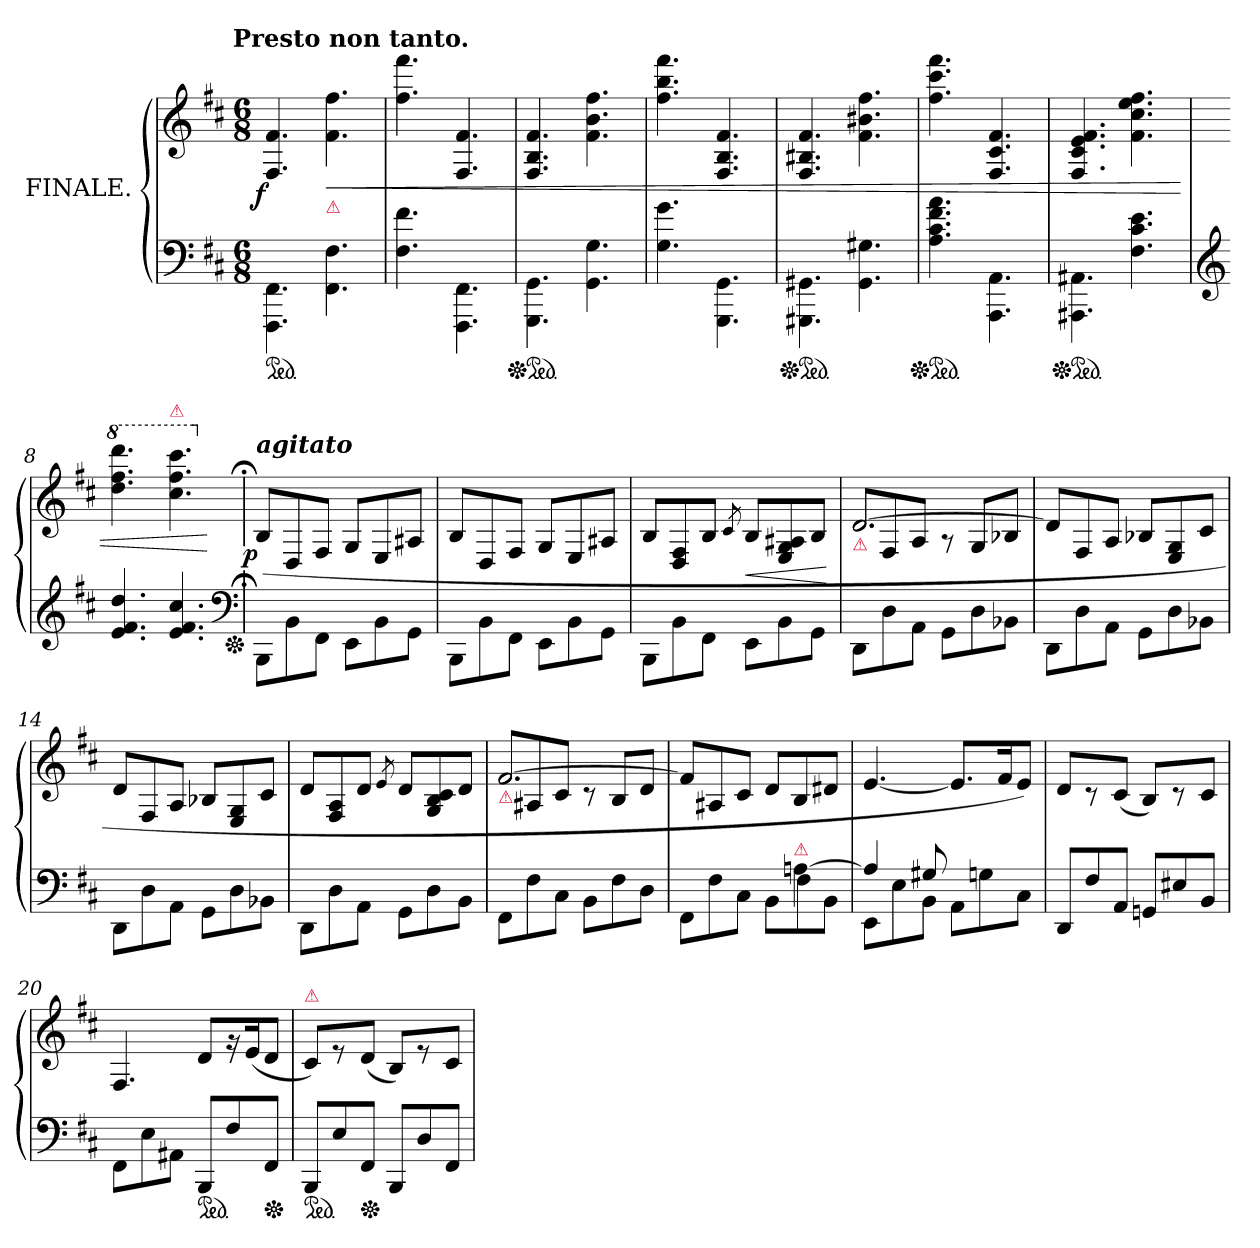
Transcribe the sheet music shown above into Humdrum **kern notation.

**kern	**kern	**dynam
*part1	*part1	*part1
*staff2	*staff1	*staff1/2
*I"FINALE.	*	*
*clefF4	*clefG2	*
*k[f#c#]	*k[f#c#]	*
!!LO:TX:omd:t=Presto non tanto.
*M6/8	*M6/8	*
*MM184	*MM184	*
=1	=1	=1
!	!	!LO:DY:rj
*ped	*	*
4.FFF#\ 4.FF#\	4.F#/ 4.f#/	f
!	!LO:TX:b:Bi:color=crimson:t=⚠	!
!	!	!LO:HP:b
4.FF#\ 4.F#\	4.f# 4.ff#	<
=2	=2	=2
4.F#\ 4.f#\	4.ff# 4.fff#	.
4.FFF#\ 4.FF#\	4.F#/ 4.f#/	.
=3	=3	=3
*Xped	*	*
*ped	*	*
4.GGG\ 4.GG\	4.F#/ 4.B/ 4.f#/	.
4.GG\ 4.G\	4.f# 4.b 4.ff#	.
=4	=4	=4
4.G\ 4.g\	4.ff# 4.bb 4.fff#	.
4.GGG\ 4.GG\	4.F#/ 4.B/ 4.f#/	.
=5	=5	=5
*Xped	*	*
*ped	*	*
4.GGG#X\ 4.GG#X\	4.F#/ 4.B#X/ 4.f#/	.
4.GG#\ 4.G#X\	4.f# 4.b#X 4.ff#	.
=6	=6	=6
*Xped	*	*
*ped	*	*
4.A 4.c# 4.f# 4.a	4.ff# 4.ccc# 4.fff#	.
4.AAA\ 4.AA\	4.F#/ 4.c#/ 4.f#/	.
=7	=7	=7
*Xped	*	*
*ped	*	*
4.AAA#X\ 4.AA#X\	4.F#/ 4.c#/ 4.e/ 4.f#/	.
4.F# 4.c# 4.e	4.f# 4.cc# 4.ee 4.ff#	.
=8	=8	=8
*clefG2	*	*
*	*8va	*
4.e/ 4.f#/ 4.dd/	4.ddd 4.fff# 4.dddd	.
!	!LO:TX:a:color=crimson:t=⚠	!
4.e/ 4.f#/ 4.cc#/	4.ccc# 4.fff# 4.cccc#	.
*clefF4	*	*
.	.	[
*Xped	*	*
=9;	=9;	=9;
*	*X8va	*
!	!LO:TX:a:Bi:t=agitato	!
!	!	!LO:DY:rj
8BBB\L	(>8B/L	p
8BB\	8D/	.
8FF#\J	8F#/J	.
8EE\L	8G/L	.
8BB\	8E/	.
8GGJ	8A#XJ	.
=10	=10	=10
8BBB\L	8B/L	.
8BB\	8D/	.
8FF#\J	8F#/J	.
8EE\L	8G/L	.
8BB\	8E/	.
8GGJ	8A#XJ	.
=11	=11	=11
8BBB\L	8B/L	.
8BB\	8D/ 8F#/	.
8FF#\J	8B/J	.
.	8qc#/	.
8EE\L	8B/L	<
8BB\	8E/ 8G/ 8A#X/	.
8GG\J	8B/J	.
.	.	[
=12	=12	=12
*	*^	*
!	!LO:TX:b:color=crimson:t=⚠	!	!
!	!	!LO:N:vis=2.	!
8DD\L	[2.d/	8d\	.
8D	.	8F#/	.
8AAJ	.	8A/J	.
8GGL	.	8rA	.
8D\	.	8G/L	.
8BB-XJ	.	8B-XJ	.
*	*v	*v	*
=13	=13	=13
8DDL	8dL]	.
8D\	8F#/	.
8AA\J	8A/J	.
8GGL	8B-XL	.
8D\	8E/ 8G/	.
8BB-X\J	8c#/J	.
=14	=14	=14
8DDL	8dL	.
8D\	8F#/	.
8AA\J	8A/J	.
8GGL	8B-XL	.
8D\	8E/ 8G/	.
8BB-X\J	8c#/J	.
=15	=15	=15
8DDL	8dL	.
8D\	8F#/ 8A/	.
8AAJ	8dJ	.
.	8qe/	.
8GGL	8dL	.
8D\	8G/ 8B/ 8c#/	.
8BBJ	8dJ	.
=16	=16	=16
*	*^	*
!	!LO:TX:b:color=crimson:t=⚠	!	!
!	!	!LO:N:vis=2.	!
8FF#\L	[2.f#/	8f#\	.
8F#	.	8A#X/	.
8C#J	.	8c#/J	.
8BBL	.	8rc	.
8F#\	.	8B/L	.
8D\J	.	8d/J	.
*	*v	*v	*
=17	=17	=17
*^	*	*
2ryy	8FF#\L	8f#L]	.
.	8F#	8A#X	.
.	8C#J	8c#J	.
.	8BBL	8dL	.
!LO:TX:a:color=crimson:t=⚠	!	!	!
[4An\	8F#	8B/	.
.	8BBJ	8d#XJ	.
=18	=18	=18	=18
4A]	8EEL	[4.e	.
.	8E	.	.
8G#X	8BBJ	.	.
4.ryy	8AA\L	8.eL]	.
.	8Gn	.	.
.	.	16f#K	.
.	8C#J	8eJ)	.
*v	*v	*	*
=19	=19	=19
8DDL	8dL	.
8F#	8rc	.
8AAJ	(<8c#J	.
8GGnL	8BL)	.
8E#X	8rc	.
8BBJ	8c#J	.
=20	=20	=20
8FF#\L	4.F#/	.
8E\	.	.
8AA#X\J	.	.
*ped	*	*
8BBBL	8dL	.
8F#	16rg	.
.	(<16e/K	.
*Xped	*	*
8FF#J	8dJ	.
=21	=21	=21
!	!LO:TX:a:color=crimson:t=⚠	!
*ped	*	*
8BBBL	8c#L)	.
8E	8re	.
*Xped	*	*
8FF#J	(<8dJ	.
8BBBL	8BL)	.
8D	8re	.
8FF#J	8c#J	.
=	=	=
*-	*-	*-
